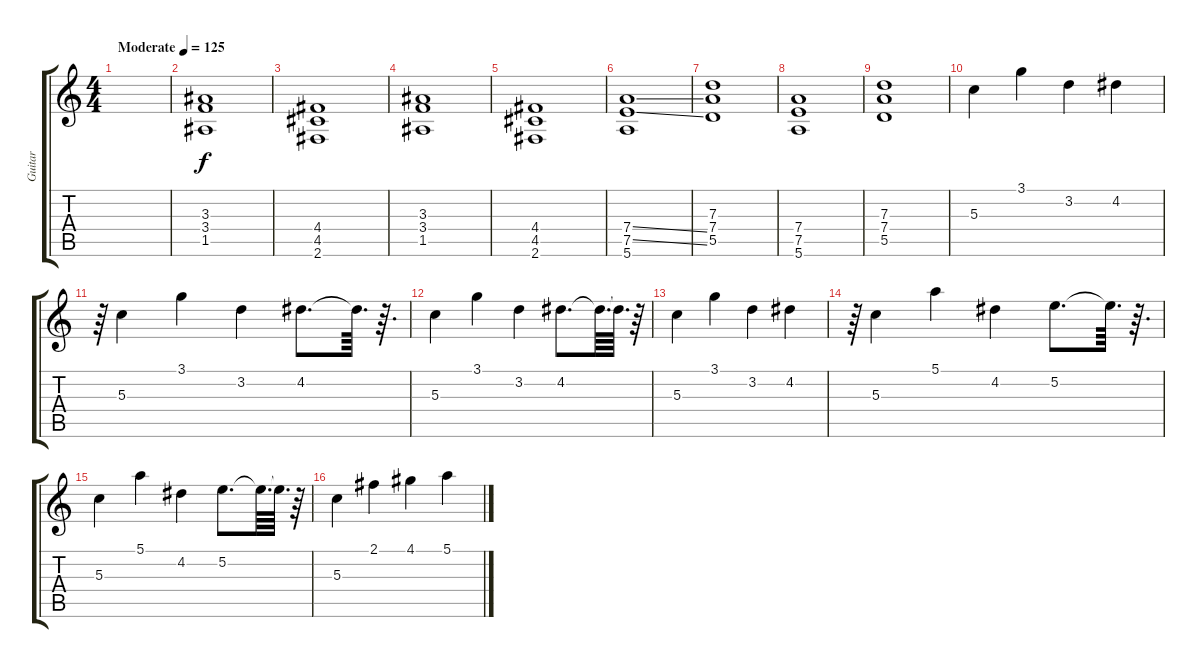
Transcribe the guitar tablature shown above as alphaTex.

\track ("Guitar" "Guitar") {instrument overdrivenguitar}
\staff {score tabs}
\tuning (E4 B3 G3 D3 A2 E2) {hide}
\ts (4 4)
\tempo (125 "Moderate")
\clef g2
\ks c
|
(3.3 3.4 1.5).1 |
(4.4 4.5 2.6).1 |
(3.3 3.4 1.5).1 |
(4.4 4.5 2.6).1 |
(7.4{ss} 7.5{ss} 5.6).1 |
(7.3 7.4 5.5).1 |
(7.4 7.5 5.6).1 |
(7.3 7.4 5.5).1 |
5.3.4{volume 7 instrument overdrivenguitar} 3.1.4 3.2.4 4.2.4 |
r.64 5.3.4 3.1.4 3.2.4 4.2.8{d} 4.2{t}.64{d} r.64{d} |
5.3.4 3.1.4 3.2.4 4.2.8{d} 4.2{t}.64{d} 4.2{t}.64{d} r.64 |
5.3.4 3.1.4 3.2.4 4.2.4 |
r.64 5.3.4 5.1.4 4.2.4 5.2.8{d} 5.2{t}.64{d} r.64{d} |
5.3.4 5.1.4 4.2.4 5.2.8{d} 5.2{t}.64{d} 5.2{t}.64{d} r.64 |
5.3.4 2.1.4 4.1.4 5.1.4
